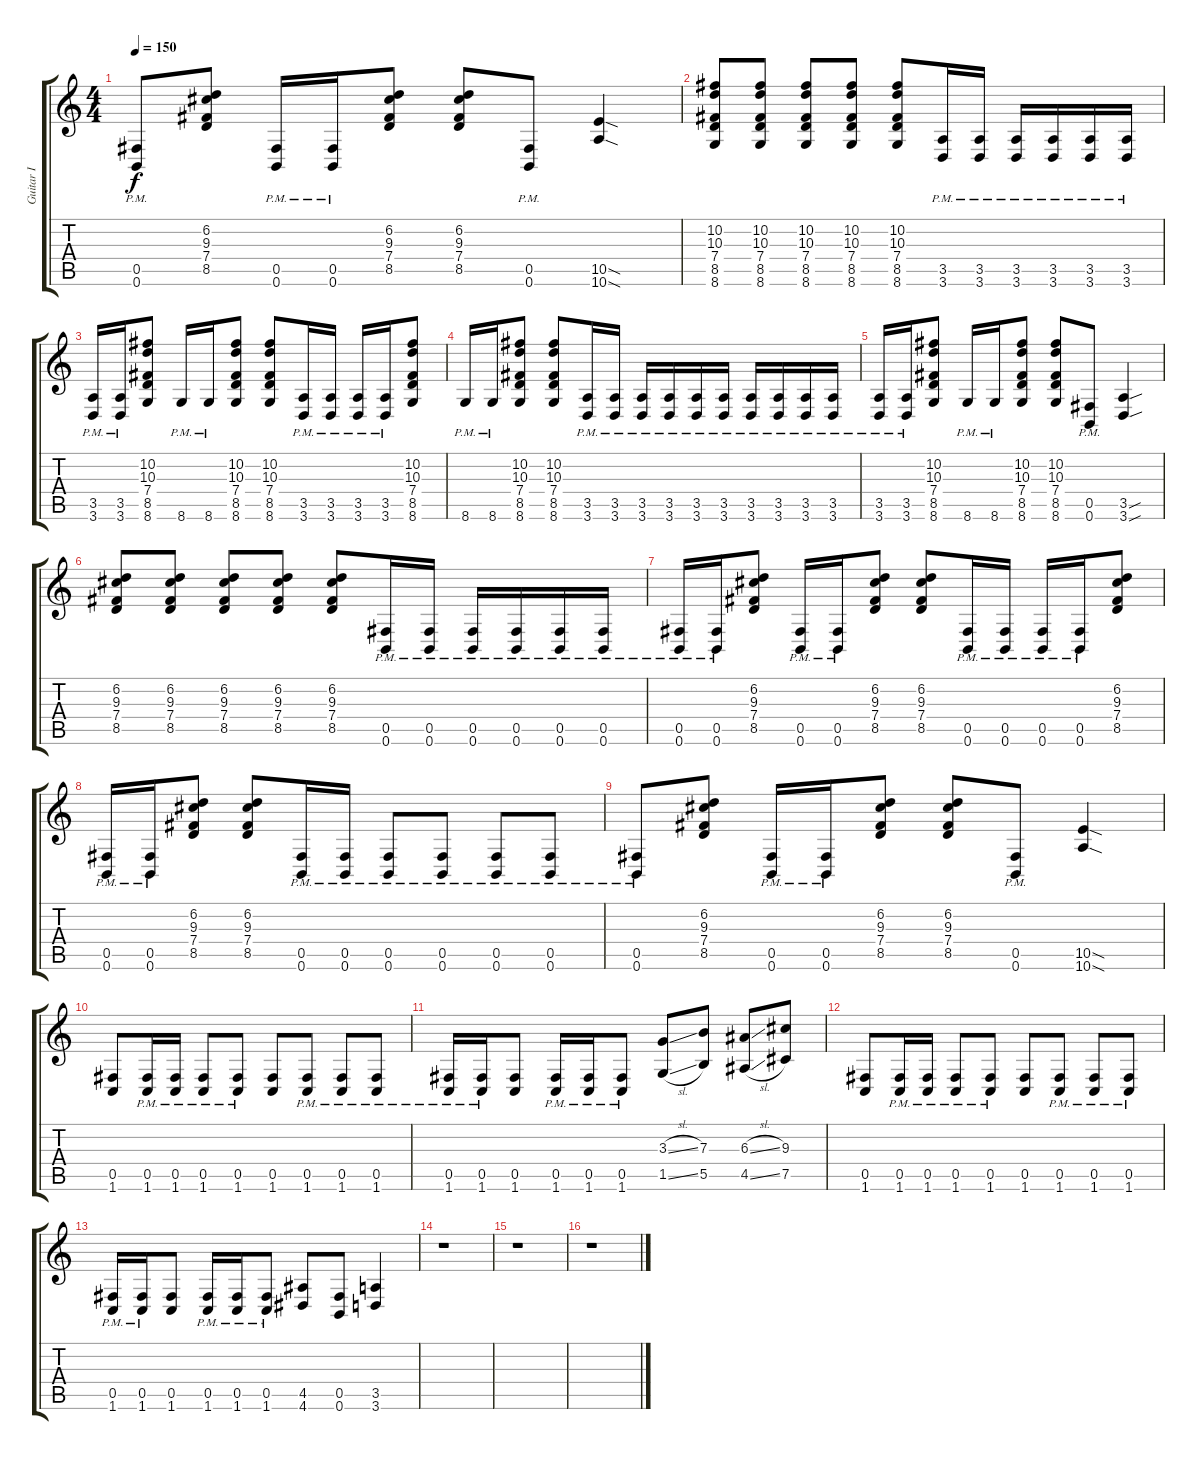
\track ("Guitar I" "Guitar I") {instrument distortionguitar}
\staff {score tabs}
\tuning (Db4 Ab3 E3 B2 Gb2 B1) {hide}
\ts (4 4)
\tempo 150
\clef g2
\ks c
(0.5{pm} 0.6{pm}).8{dy f} (6.2 9.3 7.4 8.5).8 (0.5{pm} 0.6{pm}).16 (0.5{pm} 0.6{pm}).16 (6.2 9.3 7.4 8.5).8 (6.2 9.3 7.4 8.5).8 (0.5{pm} 0.6{pm}).8 (10.5{sod} 10.6{sod}).4 |
(10.2 10.3 7.4 8.5 8.6).8 (10.2 10.3 7.4 8.5 8.6).8 (10.2 10.3 7.4 8.5 8.6).8 (10.2 10.3 7.4 8.5 8.6).8 (10.2 10.3 7.4 8.5 8.6).8 (3.5{pm} 3.6{pm}).16 (3.5{pm} 3.6{pm}).16 (3.5{pm} 3.6{pm}).16 (3.5{pm} 3.6{pm}).16 (3.5{pm} 3.6{pm}).16 (3.5{pm} 3.6{pm}).16 |
(3.5{pm} 3.6{pm}).16 (3.5{pm} 3.6{pm}).16 (10.2 10.3 7.4 8.5 8.6).8 8.6{pm}.16 8.6{pm}.16 (10.2 10.3 7.4 8.5 8.6).8 (10.2 10.3 7.4 8.5 8.6).8 (3.5{pm} 3.6{pm}).16 (3.5{pm} 3.6{pm}).16 (3.5{pm} 3.6{pm}).16 (3.5{pm} 3.6{pm}).16 (10.2 10.3 7.4 8.5 8.6).8 |
8.6{pm}.16 8.6{pm}.16 (10.2 10.3 7.4 8.5 8.6).8 (10.2 10.3 7.4 8.5 8.6).8 (3.5{pm} 3.6{pm}).16 (3.5{pm} 3.6{pm}).16 (3.5{pm} 3.6{pm}).16 (3.5{pm} 3.6{pm}).16 (3.5{pm} 3.6{pm}).16 (3.5{pm} 3.6{pm}).16 (3.5{pm} 3.6{pm}).16 (3.5{pm} 3.6{pm}).16 (3.5{pm} 3.6{pm}).16 (3.5{pm} 3.6{pm}).16 |
(3.5{pm} 3.6{pm}).16 (3.5{pm} 3.6{pm}).16 (10.2 10.3 7.4 8.5 8.6).8 8.6{pm}.16 8.6{pm}.16 (10.2 10.3 7.4 8.5 8.6).8 (10.2 10.3 7.4 8.5 8.6).8 (0.5{pm} 0.6{pm}).8 (3.5{sou} 3.6{sou}).4 |
(6.2 9.3 7.4 8.5).8 (6.2 9.3 7.4 8.5).8 (6.2 9.3 7.4 8.5).8 (6.2 9.3 7.4 8.5).8 (6.2 9.3 7.4 8.5).8 (0.5{pm} 0.6{pm}).16 (0.5{pm} 0.6{pm}).16 (0.5{pm} 0.6{pm}).16 (0.5{pm} 0.6{pm}).16 (0.5{pm} 0.6{pm}).16 (0.5{pm} 0.6{pm}).16 |
(0.5{pm} 0.6{pm}).16 (0.5{pm} 0.6{pm}).16 (6.2 9.3 7.4 8.5).8 (0.5{pm} 0.6{pm}).16 (0.5{pm} 0.6{pm}).16 (6.2 9.3 7.4 8.5).8 (6.2 9.3 7.4 8.5).8 (0.5{pm} 0.6{pm}).16 (0.5{pm} 0.6{pm}).16 (0.5{pm} 0.6{pm}).16 (0.5{pm} 0.6{pm}).16 (6.2 9.3 7.4 8.5).8 |
(0.5{pm} 0.6{pm}).16 (0.5{pm} 0.6{pm}).16 (6.2 9.3 7.4 8.5).8 (6.2 9.3 7.4 8.5).8 (0.5{pm} 0.6{pm}).16 (0.5{pm} 0.6{pm}).16 (0.5{pm} 0.6{pm}).8 (0.5{pm} 0.6{pm}).8 (0.5{pm} 0.6{pm}).8 (0.5{pm} 0.6{pm}).8 |
(0.5{pm} 0.6{pm}).8 (6.2 9.3 7.4 8.5).8 (0.5{pm} 0.6{pm}).16 (0.5{pm} 0.6{pm}).16 (6.2 9.3 7.4 8.5).8 (6.2 9.3 7.4 8.5).8 (0.5{pm} 0.6{pm}).8 (10.5{sod} 10.6{sod}).4 |
(0.5 1.6).8 (0.5{pm} 1.6{pm}).16 (0.5{pm} 1.6{pm}).16 (0.5{pm} 1.6{pm}).8 (0.5{pm} 1.6{pm}).8 (0.5 1.6).8 (0.5{pm} 1.6{pm}).8 (0.5{pm} 1.6{pm}).8 (0.5{pm} 1.6{pm}).8 |
(0.5{pm} 1.6{pm}).16 (0.5{pm} 1.6{pm}).16 (0.5 1.6).8 (0.5{pm} 1.6{pm}).16 (0.5{pm} 1.6{pm}).16 (0.5{pm} 1.6{pm}).8 (3.3{sl} 1.5{sl}).8 (7.3 5.5).8 (6.3{sl} 4.5{sl}).8 (9.3 7.5).8 |
(0.5 1.6).8 (0.5{pm} 1.6{pm}).16 (0.5{pm} 1.6{pm}).16 (0.5{pm} 1.6{pm}).8 (0.5{pm} 1.6{pm}).8 (0.5 1.6).8 (0.5{pm} 1.6{pm}).8 (0.5{pm} 1.6{pm}).8 (0.5{pm} 1.6{pm}).8 |
(0.5{pm} 1.6{pm}).16 (0.5{pm} 1.6{pm}).16 (0.5 1.6).8 (0.5{pm} 1.6{pm}).16 (0.5{pm} 1.6{pm}).16 (0.5{pm} 1.6{pm}).8 (4.5 4.6).8 (0.5 0.6).8 (3.5 3.6).4 |
r.1 |
r.1 |
r.1
